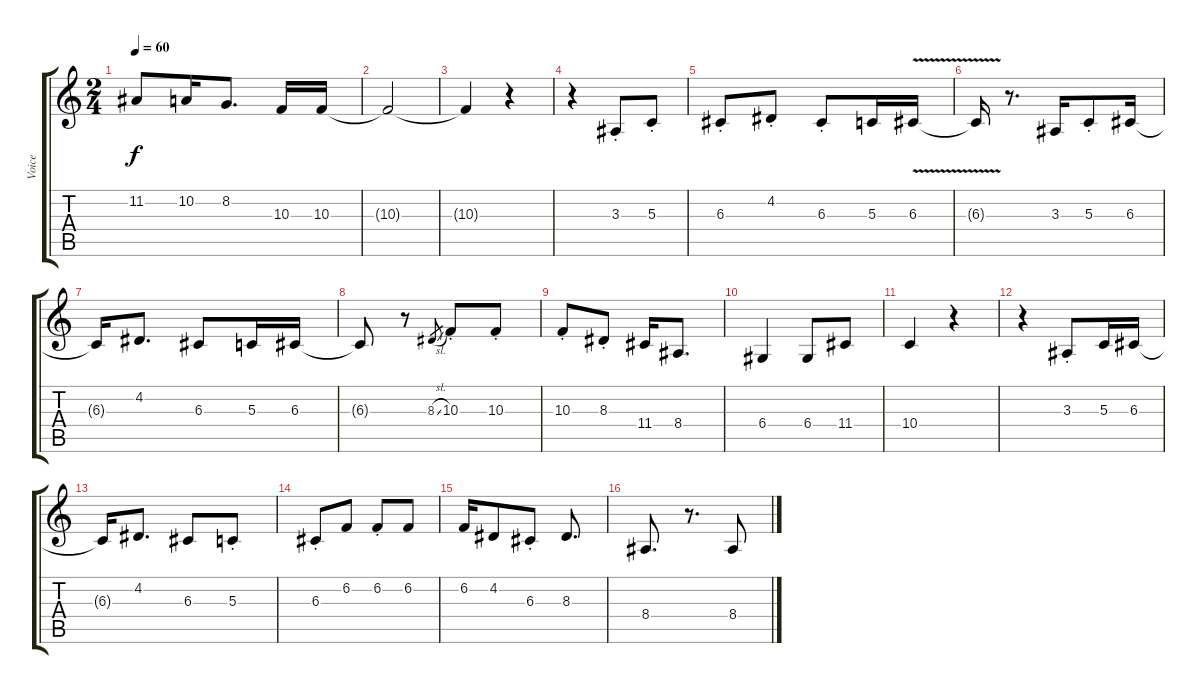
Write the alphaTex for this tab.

\track ("Voice" "Voice") {instrument choiraahs}
\staff {score tabs}
\tuning (E4 B3 G3 D3 A2 E2) {hide}
\ts (2 4)
\tempo 60
\clef g2
\ks c
11.2{t}.8{dy f} 10.2.16 8.2.8{d} 10.3.16 10.3.16 |
10.3{t}.2 |
10.3{t}.4 r.4 |
r.4 3.3{st}.8 5.3{st}.8 |
6.3{st}.8 4.2{st}.8 6.3{st}.8 5.3.16 6.3{v}.16 |
6.3{t}.16 r.8{d} 3.3.16 5.3{st}.8 6.3.16 |
6.3{t}.16 4.2.8{d} 6.3.8 5.3.16 6.3.16 |
6.3{t}.8 r.8 8.3{sl}.8{gr} 10.3{st}.8 10.3{st}.8 |
10.3{st}.8 8.3{st}.8 11.4.16 8.4.8{d} |
6.4.4 6.4.8 11.4.8 |
10.4.4 r.4 |
r.4 3.3{st}.8 5.3.16 6.3.16 |
6.3{t}.16 4.2.8{d} 6.3.8 5.3{st}.8 |
6.3{st}.8 6.2.8 6.2{st}.8 6.2.8 |
6.2.16 4.2.8 6.3{st}.8 8.3.8{d} |
8.4.8{d} r.8{d} 8.4.8
